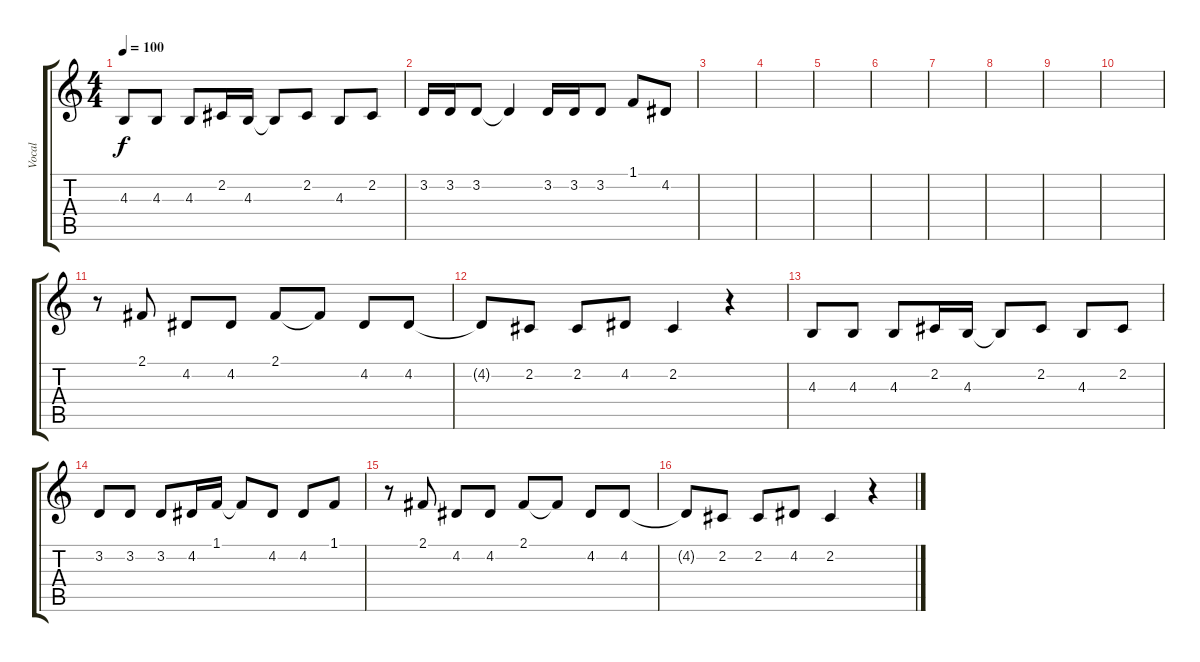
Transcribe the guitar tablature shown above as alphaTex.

\track ("Vocal" "Vocal") {instrument tangoaccordion}
\staff {score tabs}
\tuning (E4 B3 G3 D3 A2 E2) {hide}
\ts (4 4)
\tempo 100
\clef g2
\ks c
4.3.8{dy f} 4.3.8 4.3.8 2.2.16 4.3.16 4.3{t}.8 2.2.8 4.3.8 2.2.8 |
3.2.16 3.2.16 3.2.8 3.2{t}.4 3.2.16 3.2.16 3.2.8 1.1.8 4.2.8 |
|
|
|
|
|
|
|
|
r.8 2.1.8 4.2.8 4.2.8 2.1.8 2.1{t}.8 4.2.8 4.2.8 |
4.2{t}.8 2.2.8 2.2.8 4.2.8 2.2.4 r.4 |
4.3.8 4.3.8 4.3.8 2.2.16 4.3.16 4.3{t}.8 2.2.8 4.3.8 2.2.8 |
3.2.8 3.2.8 3.2.8 4.2.16 1.1.16 1.1{t}.8 4.2.8 4.2.8 1.1.8 |
r.8 2.1.8 4.2.8 4.2.8 2.1.8 2.1{t}.8 4.2.8 4.2.8 |
4.2{t}.8 2.2.8 2.2.8 4.2.8 2.2.4 r.4
